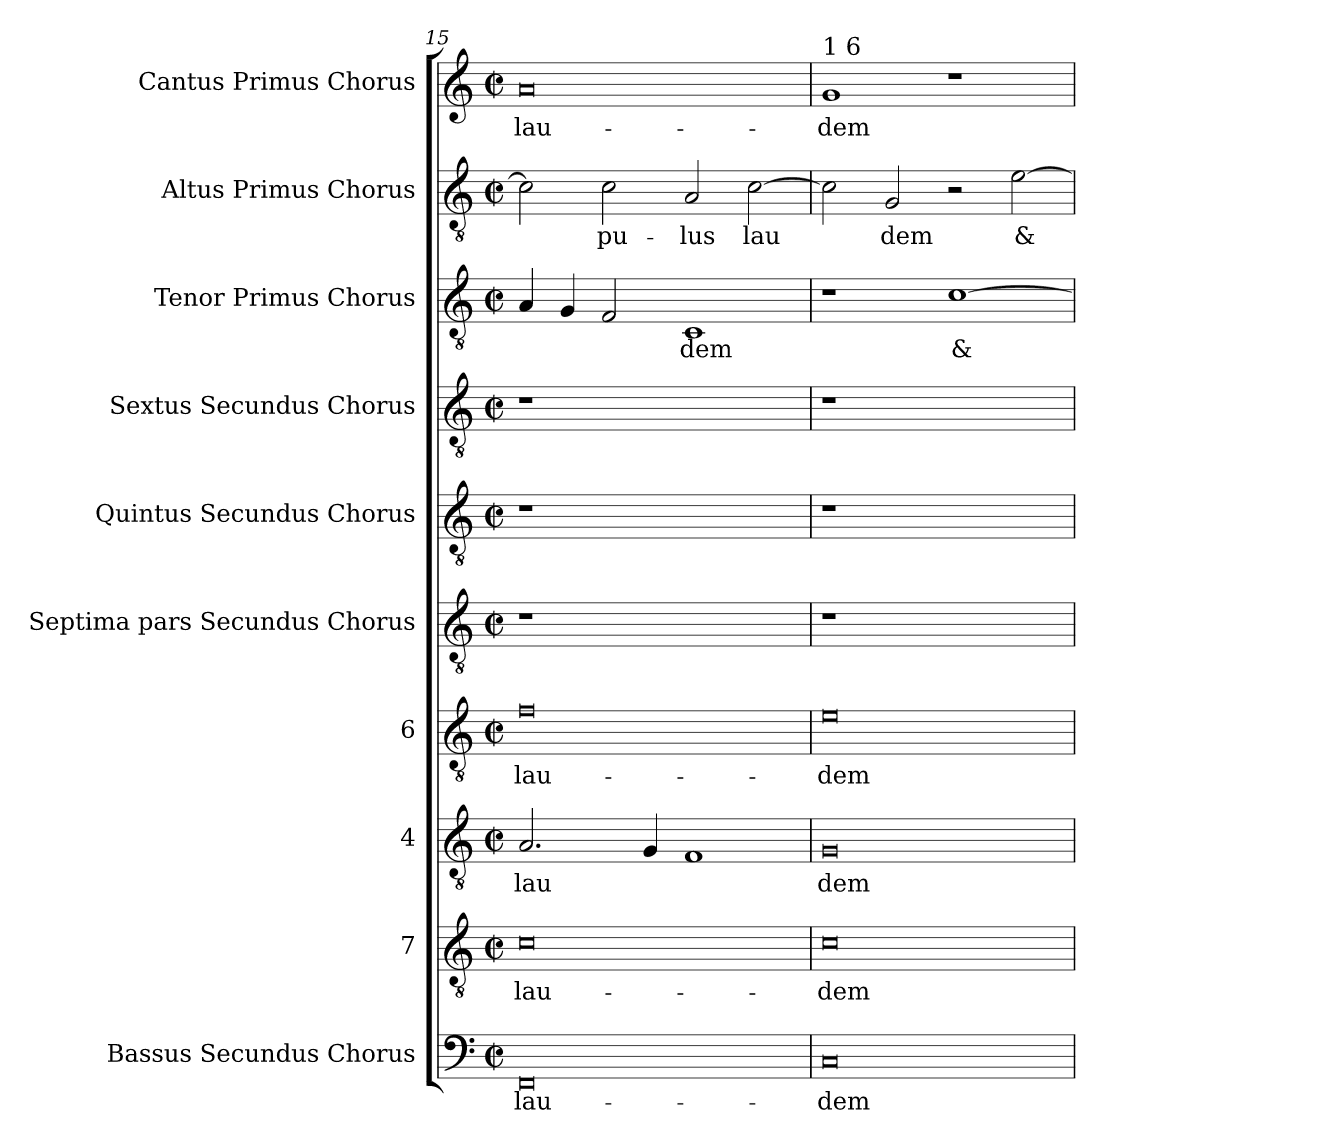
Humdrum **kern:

**kern	**text	**kern	**text	**kern	**text	**kern	**text	**kern	**kern	**kern	**kern	**text	**kern	**text	**kern	**text
*part10	*part10	*part9	*part9	*part8	*part8	*part7	*part7	*part6	*part5	*part4	*part3	*part3	*part2	*part2	*part1	*part1
*staff10	*staff10	*staff9	*staff9	*staff8	*staff8	*staff7	*staff7	*staff6	*staff5	*staff4	*staff3	*staff3	*staff2	*staff2	*staff1	*staff1
*I"Bassus  Secundus Chorus	*	*I"7	*	*I"4	*	*I"6	*	*I"Septima pars  Secundus Chorus	*I"Quintus  Secundus Chorus	*I"Sextus  Secundus Chorus	*I"Tenor  Primus Chorus	*	*I"Altus  Primus Chorus	*	*I"Cantus  Primus Chorus	*
*I'B	*	*	*	*	*	*	*	*	*	*	*I'T	*	*I'A	*	*I'C	*
*clefF4	*	*clefGv2	*	*clefGv2	*	*clefGv2	*	*clefGv2	*clefGv2	*clefGv2	*clefGv2	*	*clefGv2	*	*clefG2	*
*k[]	*	*k[]	*	*k[]	*	*k[]	*	*k[]	*k[]	*k[]	*k[]	*	*k[]	*	*k[]	*
*C:	*	*C:	*	*C:	*	*C:	*	*C:	*C:	*C:	*C:	*	*C:	*	*C:	*
*M2/2	*	*M2/2	*	*M2/2	*	*M2/2	*	*M2/2	*M2/2	*M2/2	*M2/2	*	*M2/2	*	*M2/2	*
*met(c|)	*	*met(c|)	*	*met(c|)	*	*met(c|)	*	*met(c|)	*met(c|)	*met(c|)	*met(c|)	*	*met(c|)	*	*met(c|)	*
=15	=15	=15	=15	=15	=15	=15	=15	=15	=15	=15	=15	=15	=15	=15	=15	=15
!	!LO:LY:b:cj	!	!LO:LY:b:cj	!	!LO:LY:b:cj	!	!LO:LY:b:cj	!	!	!	!	!LO:LY:b:cj	!	!LO:LY:b:cj	!	!LO:LY:b:cj
0FF	lau-	0c	lau-	2.A/	lau-	0f	lau-	1r	1r	1r	4A/	--	2c\]	--	0a	lau-
!	!	!	!	!	!	!	!	!	!	!	!	!LO:LY:b:cj	!	!	!	!
.	.	.	.	.	.	.	.	.	.	.	4G/	--	.	.	.	.
!	!	!	!	!	!	!	!	!	!	!	!	!LO:LY:b:cj	!	!LO:LY:b:cj	!	!
.	.	.	.	.	.	.	.	.	.	.	2F/	--	2c\	-pu-	.	.
!	!	!	!	!	!LO:LY:b:cj	!	!	!	!	!	!	!	!	!	!	!
.	.	.	.	4G/	--	.	.	.	.	.	.	.	.	.	.	.
!	!	!	!	!	!LO:LY:b:cj	!	!	!	!	!	!	!LO:LY:b:cj	!	!LO:LY:b:cj	!	!
.	.	.	.	1F	--	.	.	1ryy	1ryy	1ryy	1C	-dem	2A/	-lus	.	.
!	!	!	!	!	!	!	!	!	!	!	!	!	!	!LO:LY:b:cj	!	!
.	.	.	.	.	.	.	.	.	.	.	.	.	[<2c\	lau-	.	.
!!LO:PB:g=z
=16	=16	=16	=16	=16	=16	=16	=16	=16	=16	=16	=16	=16	=16	=16	=16	=16
!	!	!	!	!	!	!	!	!	!	!	!	!	!	!	!LO:TX:a:t=1 6	!
!	!LO:LY:b:cj	!	!LO:LY:b:cj	!	!LO:LY:b:cj	!	!LO:LY:b:cj	!	!	!	!	!	!	!LO:LY:b:cj	!	!LO:LY:b:cj
0C	-dem	0c	-dem	0G	-dem	0e	-dem	1r	1r	1r	1r	.	2c\]	--	1g	-dem
!	!	!	!	!	!	!	!	!	!	!	!	!	!	!LO:LY:b:cj	!	!
.	.	.	.	.	.	.	.	.	.	.	.	.	2G/	-dem	.	.
!	!	!	!	!	!	!	!	!	!	!	!	!LO:LY:b:cj	!	!	!	!
.	.	.	.	.	.	.	.	1ryy	1ryy	1ryy	[>1c	&	2r	.	1r	.
!	!	!	!	!	!	!	!	!	!	!	!	!	!	!LO:LY:b:cj	!	!
.	.	.	.	.	.	.	.	.	.	.	.	.	[>2e\	&	.	.
=	=	=	=	=	=	=	=	=	=	=	=	=	=	=	=	=
*-	*-	*-	*-	*-	*-	*-	*-	*-	*-	*-	*-	*-	*-	*-	*-	*-
